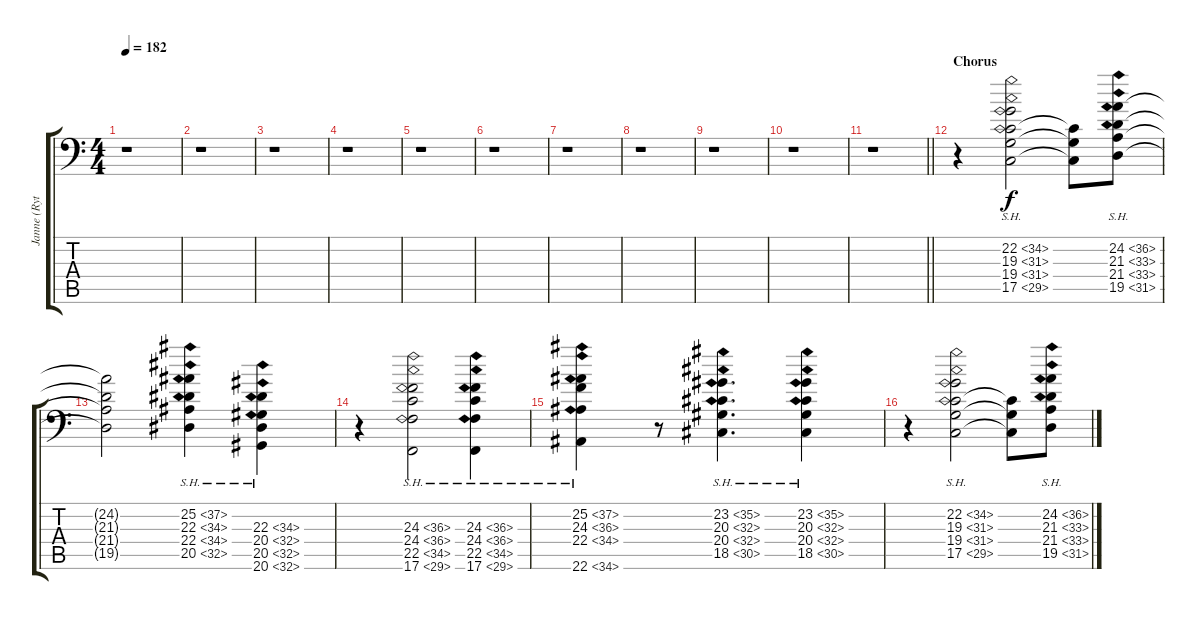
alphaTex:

\track ("Janne (Rythm I)" "Janne (Ryt") {instrument stringensemble1}
\staff {score tabs}
\tuning (D3 A2 F2 C2 G1 C1) {hide}
\ts (4 4)
\tempo 182
\clef f4
\ks c
r.1{dy f} |
r.1 |
r.1 |
r.1 |
r.1 |
r.1 |
r.1 |
r.1 |
r.1 |
r.1 |
\barLineRight lightlight
r.1 |
\section ("" "Chorus")
r.4 (22.2{sh 12} 19.3{sh 12} 19.4{sh 12} 17.5{sh 12}).2{volume 9 balance 8 instrument stringensemble1} (19.3{t} 19.4{t} 17.5{t}).8 (24.2{sh 12} 21.3{sh 12} 21.4{sh 12} 19.5{sh 12}).8 |
(24.2{t} 21.3{t} 21.4{t} 19.5{t}).2 (25.2{sh 12} 22.3{sh 12} 22.4{sh 12} 20.5{sh 12}).4 (22.3{sh 12} 20.4{sh 12} 20.5{sh 12} 20.6{sh 12}).4 |
r.4 (24.3{sh 12} 24.4{sh 12} 22.5{sh 12} 17.6{sh 12}).2 (24.3{sh 12} 24.4{sh 12} 22.5{sh 12} 17.6{sh 12}).4 |
(25.2{sh 12} 24.3{sh 12} 22.4{sh 12} 22.6{sh 12}).4 r.8 (23.2{sh 12} 20.3{sh 12} 20.4{sh 12} 18.5{sh 12}).4{d} (23.2{sh 12} 20.3{sh 12} 20.4{sh 12} 18.5{sh 12}).4 |
r.4 (22.2{sh 12} 19.3{sh 12} 19.4{sh 12} 17.5{sh 12}).2 (19.3{t} 19.4{t} 17.5{t}).8 (24.2{sh 12} 21.3{sh 12} 21.4{sh 12} 19.5{sh 12}).8
